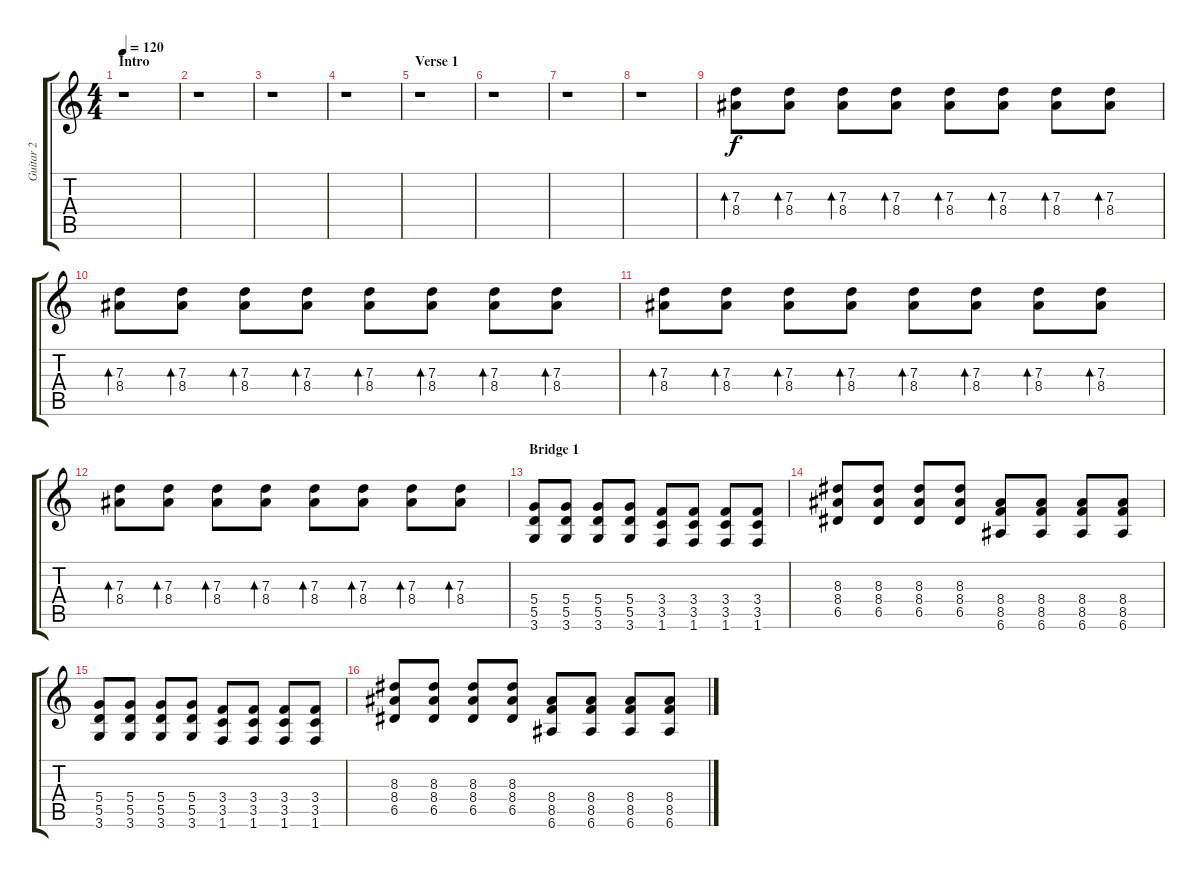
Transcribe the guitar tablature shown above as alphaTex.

\track ("Guitar 2" "Guitar 2") {instrument acousticguitarsteel}
\staff {score tabs}
\tuning (E4 B3 G3 D3 A2 E2) {hide}
\ts (4 4)
\section ("" "Intro")
\tempo 120
\clef g2
\ks c
r.1{dy f instrument acousticguitarsteel} |
r.1 |
r.1 |
r.1 |
\section ("" "Verse 1")
r.1 |
r.1 |
r.1 |
r.1 |
(7.3 8.4).8{bd 30} (7.3 8.4).8{bd 30} (7.3 8.4).8{bd 30} (7.3 8.4).8{bd 30} (7.3 8.4).8{bd 30} (7.3 8.4).8{bd 30} (7.3 8.4).8{bd 30} (7.3 8.4).8{bd 30} |
(7.3 8.4).8{bd 30} (7.3 8.4).8{bd 30} (7.3 8.4).8{bd 30} (7.3 8.4).8{bd 30} (7.3 8.4).8{bd 30} (7.3 8.4).8{bd 30} (7.3 8.4).8{bd 30} (7.3 8.4).8{bd 30} |
(7.3 8.4).8{bd 30} (7.3 8.4).8{bd 30} (7.3 8.4).8{bd 30} (7.3 8.4).8{bd 30} (7.3 8.4).8{bd 30} (7.3 8.4).8{bd 30} (7.3 8.4).8{bd 30} (7.3 8.4).8{bd 30} |
(7.3 8.4).8{bd 30} (7.3 8.4).8{bd 30} (7.3 8.4).8{bd 30} (7.3 8.4).8{bd 30} (7.3 8.4).8{bd 30} (7.3 8.4).8{bd 30} (7.3 8.4).8{bd 30} (7.3 8.4).8{bd 30} |
\section ("" "Bridge 1")
(5.4 5.5 3.6).8{instrument overdrivenguitar} (5.4 5.5 3.6).8 (5.4 5.5 3.6).8 (5.4 5.5 3.6).8 (3.4 3.5 1.6).8 (3.4 3.5 1.6).8 (3.4 3.5 1.6).8 (3.4 3.5 1.6).8 |
(8.3 8.4 6.5).8 (8.3 8.4 6.5).8 (8.3 8.4 6.5).8 (8.3 8.4 6.5).8 (8.4 8.5 6.6).8 (8.4 8.5 6.6).8 (8.4 8.5 6.6).8 (8.4 8.5 6.6).8 |
(5.4 5.5 3.6).8 (5.4 5.5 3.6).8 (5.4 5.5 3.6).8 (5.4 5.5 3.6).8 (3.4 3.5 1.6).8 (3.4 3.5 1.6).8 (3.4 3.5 1.6).8 (3.4 3.5 1.6).8 |
(8.3 8.4 6.5).8 (8.3 8.4 6.5).8 (8.3 8.4 6.5).8 (8.3 8.4 6.5).8 (8.4 8.5 6.6).8 (8.4 8.5 6.6).8 (8.4 8.5 6.6).8 (8.4 8.5 6.6).8
